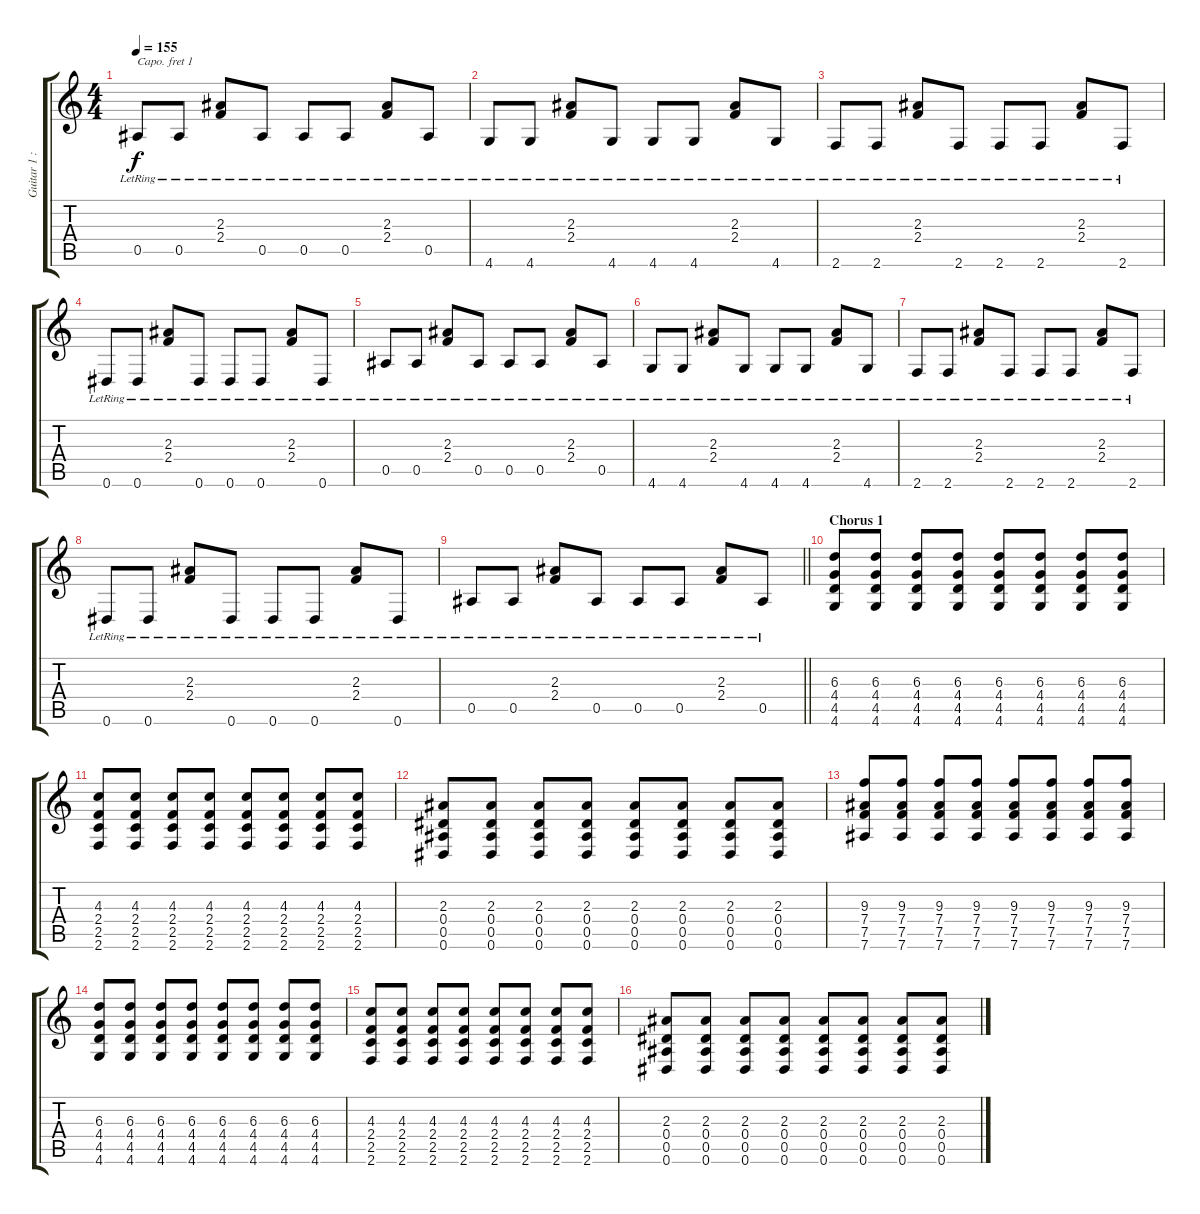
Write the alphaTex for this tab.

\track ("Guitar 1 : Jim Adkins" "Guitar 1 :") {instrument electricguitarjazz}
\staff {score tabs}
\capo 1
\tuning (E4 B3 G3 D3 A2 D2) {hide}
\ts (4 4)
\tempo 155
\clef g2
\ks c
0.5{lr}.8{dy f} 0.5{lr}.8 (2.3{lr} 2.4{lr}).8 0.5{lr}.8 0.5{lr}.8 0.5{lr}.8 (2.3{lr} 2.4{lr}).8 0.5{lr}.8 |
4.6{lr}.8 4.6{lr}.8 (2.3{lr} 2.4{lr}).8 4.6{lr}.8 4.6{lr}.8 4.6{lr}.8 (2.3{lr} 2.4{lr}).8 4.6{lr}.8 |
2.6{lr}.8 2.6{lr}.8 (2.3{lr} 2.4{lr}).8 2.6{lr}.8 2.6{lr}.8 2.6{lr}.8 (2.3{lr} 2.4{lr}).8 2.6{lr}.8 |
0.6{lr}.8 0.6{lr}.8 (2.3{lr} 2.4{lr}).8 0.6{lr}.8 0.6{lr}.8 0.6{lr}.8 (2.3{lr} 2.4{lr}).8 0.6{lr}.8 |
0.5{lr}.8 0.5{lr}.8 (2.3{lr} 2.4{lr}).8 0.5{lr}.8 0.5{lr}.8 0.5{lr}.8 (2.3{lr} 2.4{lr}).8 0.5{lr}.8 |
4.6{lr}.8 4.6{lr}.8 (2.3{lr} 2.4{lr}).8 4.6{lr}.8 4.6{lr}.8 4.6{lr}.8 (2.3{lr} 2.4{lr}).8 4.6{lr}.8 |
2.6{lr}.8 2.6{lr}.8 (2.3{lr} 2.4{lr}).8 2.6{lr}.8 2.6{lr}.8 2.6{lr}.8 (2.3{lr} 2.4{lr}).8 2.6{lr}.8 |
0.6{lr}.8 0.6{lr}.8 (2.3{lr} 2.4{lr}).8 0.6{lr}.8 0.6{lr}.8 0.6{lr}.8 (2.3{lr} 2.4{lr}).8 0.6{lr}.8 |
\barLineRight lightlight
0.5{lr}.8 0.5{lr}.8 (2.3{lr} 2.4{lr}).8 0.5{lr}.8 0.5{lr}.8 0.5{lr}.8 (2.3{lr} 2.4{lr}).8 0.5{lr}.8 |
\section ("" "Chorus 1")
(6.3 4.4 4.5 4.6).8{instrument overdrivenguitar} (6.3 4.4 4.5 4.6).8 (6.3 4.4 4.5 4.6).8 (6.3 4.4 4.5 4.6).8 (6.3 4.4 4.5 4.6).8 (6.3 4.4 4.5 4.6).8 (6.3 4.4 4.5 4.6).8 (6.3 4.4 4.5 4.6).8 |
(4.3 2.4 2.5 2.6).8 (4.3 2.4 2.5 2.6).8 (4.3 2.4 2.5 2.6).8 (4.3 2.4 2.5 2.6).8 (4.3 2.4 2.5 2.6).8 (4.3 2.4 2.5 2.6).8 (4.3 2.4 2.5 2.6).8 (4.3 2.4 2.5 2.6).8 |
(2.3 0.4 0.5 0.6).8 (2.3 0.4 0.5 0.6).8 (2.3 0.4 0.5 0.6).8 (2.3 0.4 0.5 0.6).8 (2.3 0.4 0.5 0.6).8 (2.3 0.4 0.5 0.6).8 (2.3 0.4 0.5 0.6).8 (2.3 0.4 0.5 0.6).8 |
(9.3 7.4 7.5 7.6).8 (9.3 7.4 7.5 7.6).8 (9.3 7.4 7.5 7.6).8 (9.3 7.4 7.5 7.6).8 (9.3 7.4 7.5 7.6).8 (9.3 7.4 7.5 7.6).8 (9.3 7.4 7.5 7.6).8 (9.3 7.4 7.5 7.6).8 |
(6.3 4.4 4.5 4.6).8 (6.3 4.4 4.5 4.6).8 (6.3 4.4 4.5 4.6).8 (6.3 4.4 4.5 4.6).8 (6.3 4.4 4.5 4.6).8 (6.3 4.4 4.5 4.6).8 (6.3 4.4 4.5 4.6).8 (6.3 4.4 4.5 4.6).8 |
(4.3 2.4 2.5 2.6).8 (4.3 2.4 2.5 2.6).8 (4.3 2.4 2.5 2.6).8 (4.3 2.4 2.5 2.6).8 (4.3 2.4 2.5 2.6).8 (4.3 2.4 2.5 2.6).8 (4.3 2.4 2.5 2.6).8 (4.3 2.4 2.5 2.6).8 |
(2.3 0.4 0.5 0.6).8 (2.3 0.4 0.5 0.6).8 (2.3 0.4 0.5 0.6).8 (2.3 0.4 0.5 0.6).8 (2.3 0.4 0.5 0.6).8 (2.3 0.4 0.5 0.6).8 (2.3 0.4 0.5 0.6).8 (2.3 0.4 0.5 0.6).8
